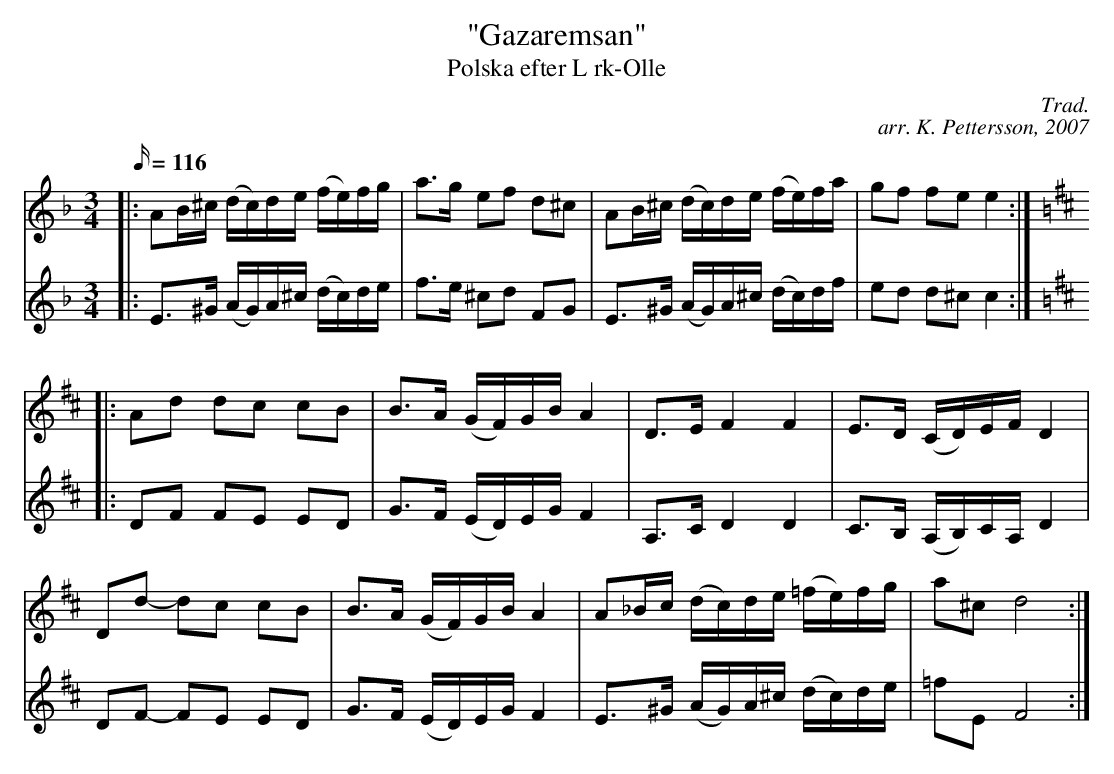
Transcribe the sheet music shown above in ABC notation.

X:1
T: "Gazaremsan"
T: Polska efter L rk-Olle
C: Trad.
C: arr. K. Pettersson, 2007
M: 3/4
L: 1/16
Q: 116
K: Dm
V: 1
|: A2B^c (dc)de (fe)fg | a3g e2f2 d2^c2 | A2B^c (dc)de (fe)fa | g2f2 f2e2 e4 :|
K: D
|: A2d2 d2c2 c2B2 | B3A (GF)GB A4 | D3E F4 F4 | E3D (CD)EF D4 |
D2d2- d2c2 c2B2 | B3A (GF)GB A4 | A2_Bc (dc)de (=fe)fg | a2^c2 d8 :|
V: 2
|: E3^G (AG)A^c (dc)de | f3e ^c2d2 F2G2 | E3^G (AG)A^c (dc)df | e2d2 d2^c2 c4 :|
K: D
|: D2F2 F2E2 E2D2 | G3F (ED)EG F4 | A,3C D4 D4 | C3B, (A,B,)CA, D4 |
D2F2- F2E2 E2D2 | G3F (ED)EG F4 | E3^G (AG)A^c (dc)de | =f2E2 F8 :|
